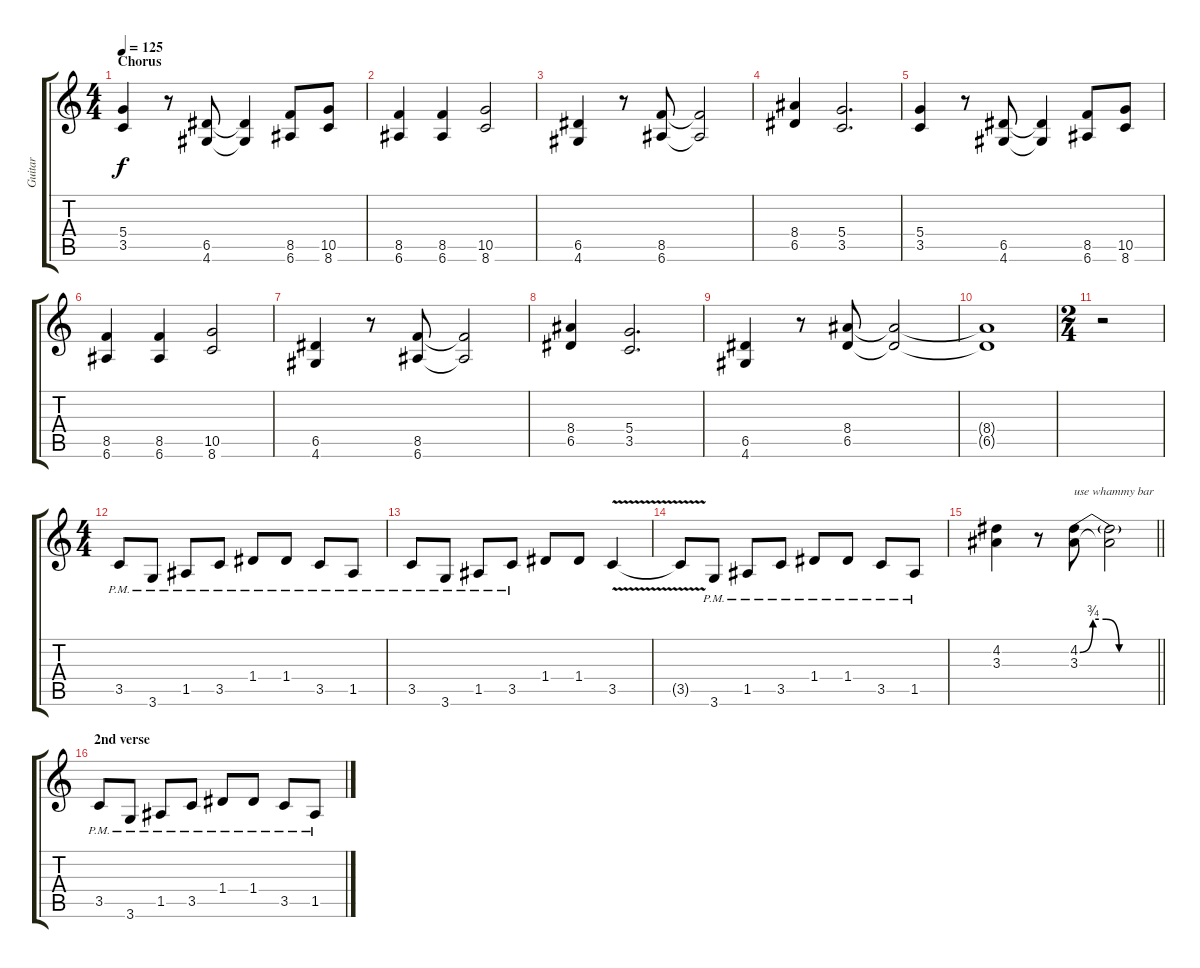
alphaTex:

\track ("Guitar" "Guitar") {instrument overdrivenguitar}
\staff {score tabs}
\tuning (E4 B3 G3 D3 A2 E2) {hide}
\ts (4 4)
\section ("" "Chorus")
\tempo 125
\clef g2
\ks c
(5.4 3.5).4{dy f} r.8 (6.5 4.6).8 (6.5{t} 4.6{t}).4 (8.5 6.6).8 (10.5 8.6).8 |
(8.5 6.6).4 (8.5 6.6).4 (10.5 8.6).2 |
(6.5 4.6).4 r.8 (8.5 6.6).8 (8.5{t} 6.6{t}).2 |
(8.4 6.5).4 (5.4 3.5).2{d} |
(5.4 3.5).4 r.8 (6.5 4.6).8 (6.5{t} 4.6{t}).4 (8.5 6.6).8 (10.5 8.6).8 |
(8.5 6.6).4 (8.5 6.6).4 (10.5 8.6).2 |
(6.5 4.6).4 r.8 (8.5 6.6).8 (8.5{t} 6.6{t}).2 |
(8.4 6.5).4 (5.4 3.5).2{d} |
(6.5 4.6).4 r.8 (8.4 6.5).8 (8.4{t} 6.5{t}).2 |
(8.4{t} 6.5{t}).1 |
\ts (2 4)
r.2 |
\ts (4 4)
3.5{pm}.8 3.6{pm}.8 1.5{pm}.8 3.5{pm}.8 1.4{pm}.8 1.4{pm}.8 3.5{pm}.8 1.5{pm}.8 |
3.5{pm}.8 3.6{pm}.8 1.5{pm}.8 3.5{pm}.8 1.4.8 1.4.8 3.5{v}.4 |
3.5{t}.8 3.6{pm}.8 1.5{pm}.8 3.5{pm}.8 1.4{pm}.8 1.4{pm}.8 3.5{pm}.8 1.5{pm}.8 |
\barLineRight lightlight
(4.2 3.3).4 r.8 (4.2{be (custom 0 0 10 3 20 3 30 0 60 0)} 3.3).8{txt "use whammy bar"} (4.2{t} 3.3{t}).2 |
\section ("" "2nd verse")
3.5{pm}.8 3.6{pm}.8 1.5{pm}.8 3.5{pm}.8 1.4{pm}.8 1.4{pm}.8 3.5{pm}.8 1.5{pm}.8
